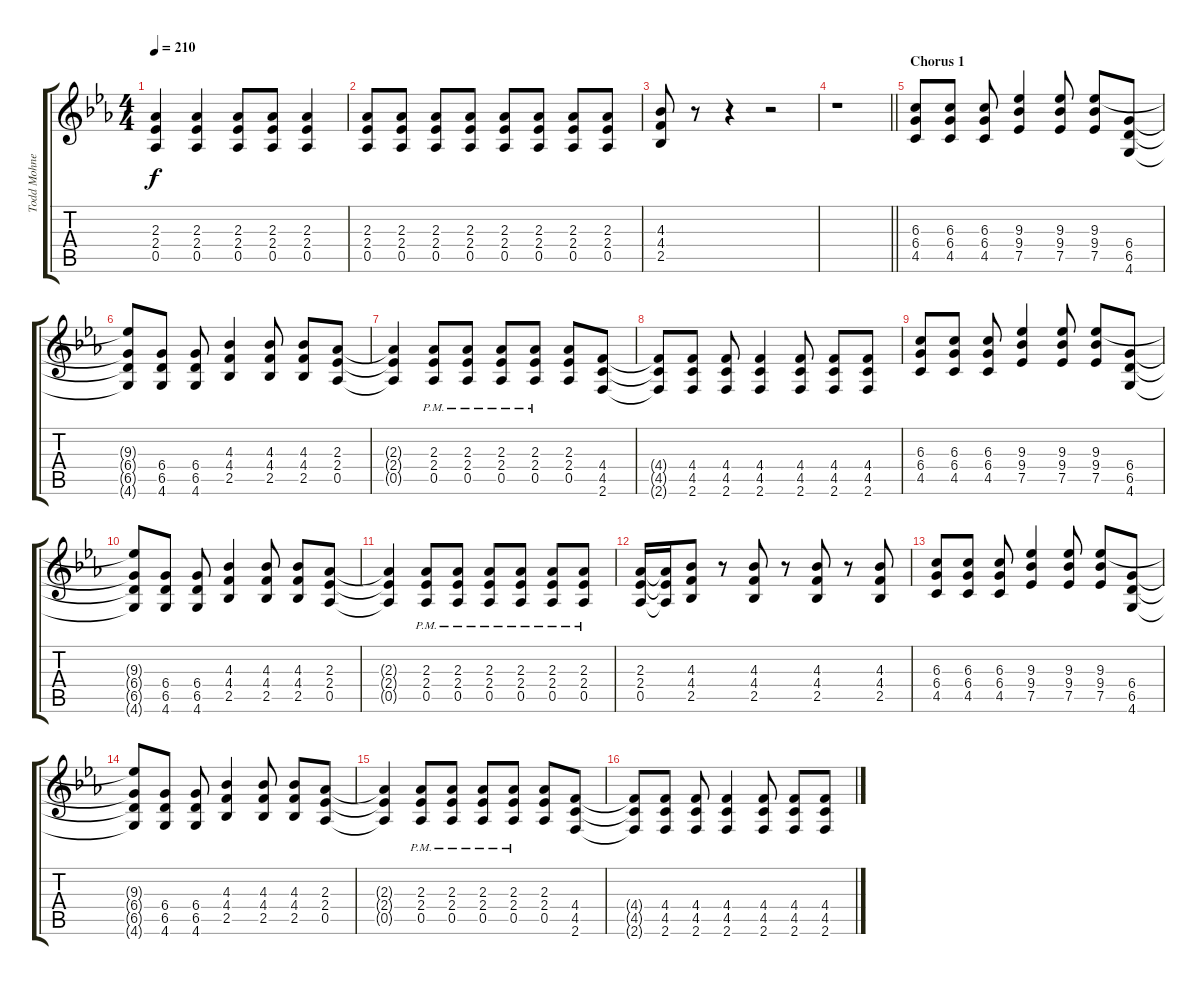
\track ("Todd Mohney" "Todd Mohne") {instrument distortionguitar}
\staff {score tabs}
\tuning (Eb4 Bb3 Gb3 Db3 Ab2 Eb2) {hide}
\ts (4 4)
\tempo 210
\clef g2
\ks eb
(2.3 2.4 0.5).4{dy f} (2.3 2.4 0.5).4 (2.3 2.4 0.5).8 (2.3 2.4 0.5).8 (2.3 2.4 0.5).4 |
(2.3 2.4 0.5).8 (2.3 2.4 0.5).8 (2.3 2.4 0.5).8 (2.3 2.4 0.5).8 (2.3 2.4 0.5).8 (2.3 2.4 0.5).8 (2.3 2.4 0.5).8 (2.3 2.4 0.5).8 |
(4.3 4.4 2.5).8 r.8 r.4 r.2 |
\barLineRight lightlight
r.1 |
\section ("" "Chorus 1")
(6.3 6.4 4.5).8 (6.3 6.4 4.5).8 (6.3 6.4 4.5).8 (9.3 9.4 7.5).4 (9.3 9.4 7.5).8 (9.3 9.4 7.5).8 (6.4 6.5 4.6).8 |
(9.3{t} 6.4{t} 6.5{t} 4.6{t}).8 (6.4 6.5 4.6).8 (6.4 6.5 4.6).8 (4.3 4.4 2.5).4 (4.3 4.4 2.5).8 (4.3 4.4 2.5).8 (2.3 2.4 0.5).8 |
(2.3{t} 2.4{t} 0.5{t}).4 (2.3{pm} 2.4{pm} 0.5{pm}).8 (2.3{pm} 2.4{pm} 0.5{pm}).8 (2.3{pm} 2.4{pm} 0.5{pm}).8 (2.3{pm} 2.4{pm} 0.5{pm}).8 (2.3 2.4 0.5).8 (4.4 4.5 2.6).8 |
(4.4{t} 4.5{t} 2.6{t}).8 (4.4 4.5 2.6).8 (4.4 4.5 2.6).8 (4.4 4.5 2.6).4 (4.4 4.5 2.6).8 (4.4 4.5 2.6).8 (4.4 4.5 2.6).8 |
(6.3 6.4 4.5).8 (6.3 6.4 4.5).8 (6.3 6.4 4.5).8 (9.3 9.4 7.5).4 (9.3 9.4 7.5).8 (9.3 9.4 7.5).8 (6.4 6.5 4.6).8 |
(9.3{t} 6.4{t} 6.5{t} 4.6{t}).8 (6.4 6.5 4.6).8 (6.4 6.5 4.6).8 (4.3 4.4 2.5).4 (4.3 4.4 2.5).8 (4.3 4.4 2.5).8 (2.3 2.4 0.5).8 |
(2.3{t} 2.4{t} 0.5{t}).4 (2.3{pm} 2.4{pm} 0.5{pm}).8 (2.3{pm} 2.4{pm} 0.5{pm}).8 (2.3{pm} 2.4{pm} 0.5{pm}).8 (2.3{pm} 2.4{pm} 0.5{pm}).8 (2.3{pm} 2.4{pm} 0.5{pm}).8 (2.3{pm} 2.4{pm} 0.5{pm}).8 |
(2.3 2.4 0.5).16 (2.3{t} 2.4{t} 0.5{t}).16 (4.3 4.4 2.5).8 r.8 (4.3 4.4 2.5).8 r.8 (4.3 4.4 2.5).8 r.8 (4.3 4.4 2.5).8 |
(6.3 6.4 4.5).8 (6.3 6.4 4.5).8 (6.3 6.4 4.5).8 (9.3 9.4 7.5).4 (9.3 9.4 7.5).8 (9.3 9.4 7.5).8 (6.4 6.5 4.6).8 |
(9.3{t} 6.4{t} 6.5{t} 4.6{t}).8 (6.4 6.5 4.6).8 (6.4 6.5 4.6).8 (4.3 4.4 2.5).4 (4.3 4.4 2.5).8 (4.3 4.4 2.5).8 (2.3 2.4 0.5).8 |
(2.3{t} 2.4{t} 0.5{t}).4 (2.3{pm} 2.4{pm} 0.5{pm}).8 (2.3{pm} 2.4{pm} 0.5{pm}).8 (2.3{pm} 2.4{pm} 0.5{pm}).8 (2.3{pm} 2.4{pm} 0.5{pm}).8 (2.3 2.4 0.5).8 (4.4 4.5 2.6).8 |
(4.4{t} 4.5{t} 2.6{t}).8 (4.4 4.5 2.6).8 (4.4 4.5 2.6).8 (4.4 4.5 2.6).4 (4.4 4.5 2.6).8 (4.4 4.5 2.6).8 (4.4 4.5 2.6).8
